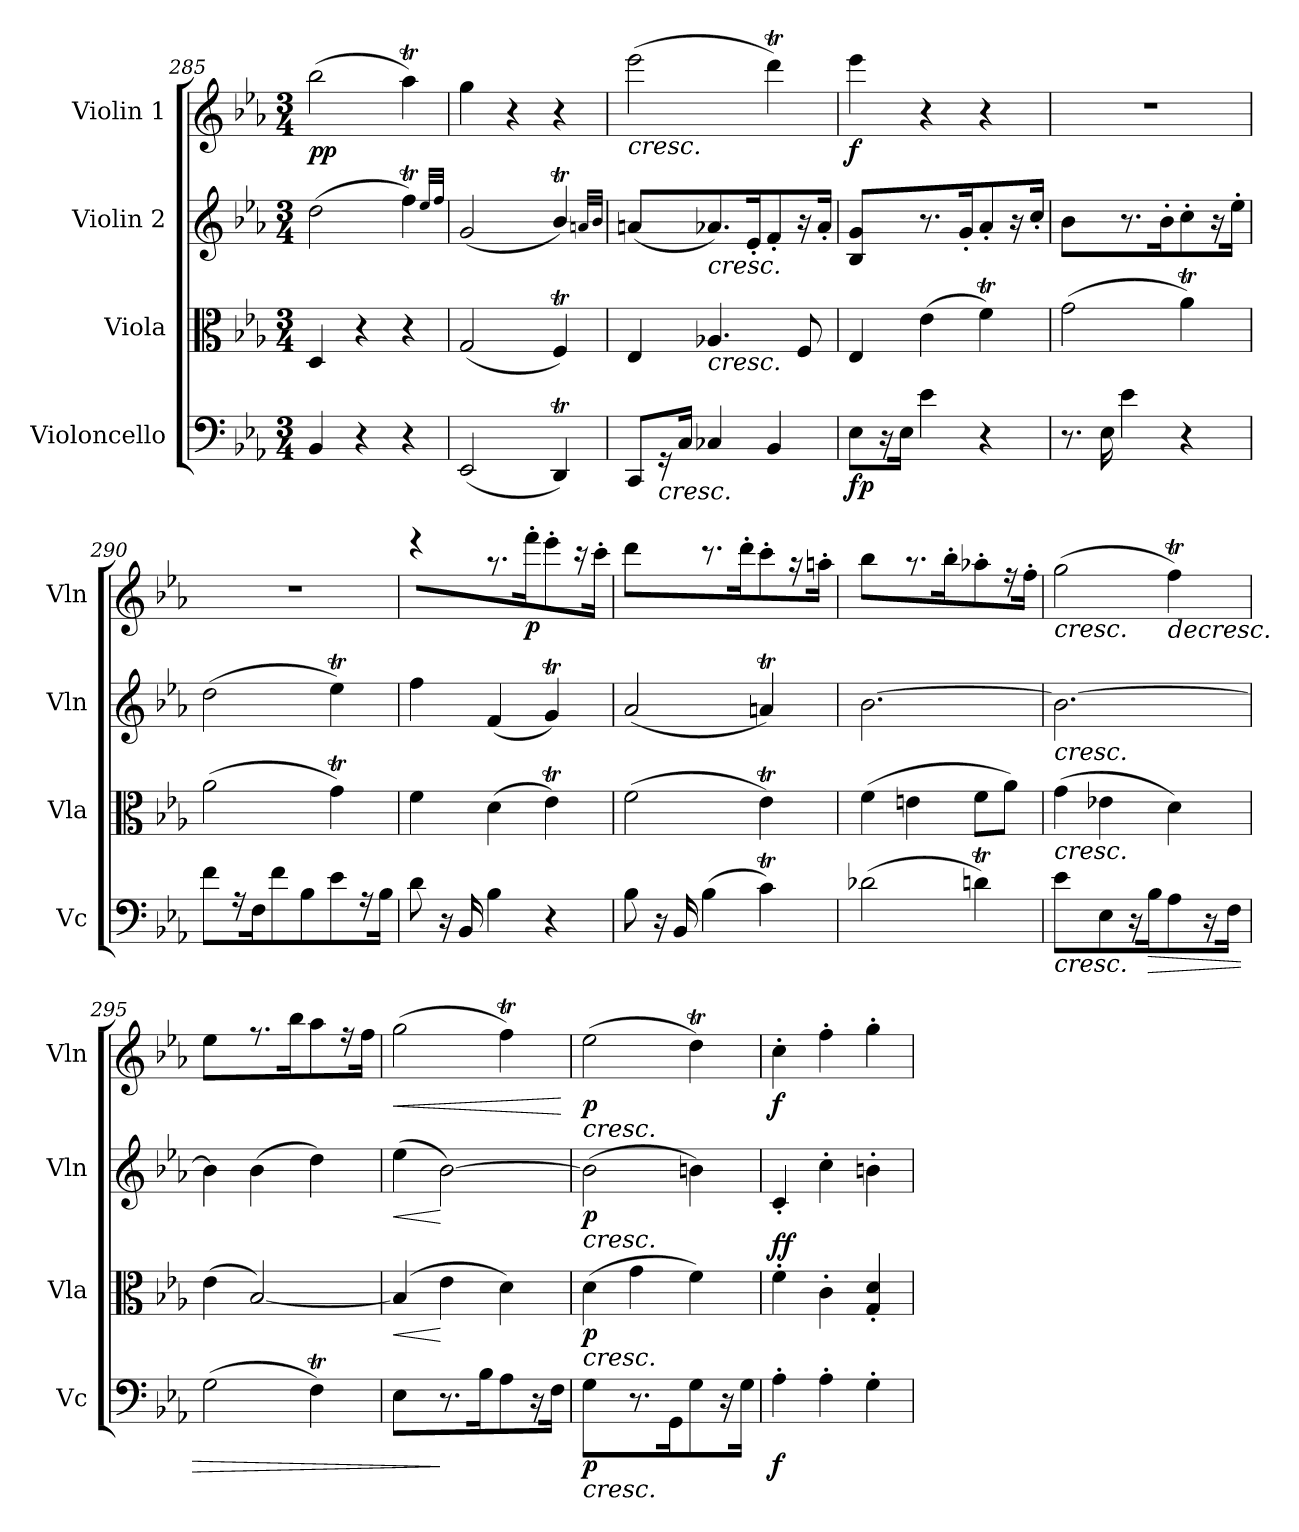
**kern	**dynam	**kern	**dynam	**kern	**dynam	**kern	**dynam
*part4	*part4	*part3	*part3	*part2	*part2	*part1	*part1
*staff4	*staff4	*staff3	*staff3	*staff2	*staff2	*staff1	*staff1
*I"Violoncello	*	*I"Viola	*	*I"Violin 2	*	*I"Violin 1	*
*I'Vc	*	*I'Vla	*	*I'Vln	*	*I'Vln	*
*clefF4	*	*clefC3	*	*clefG2	*	*clefG2	*
*k[b-e-a-]	*	*k[b-e-a-]	*	*k[b-e-a-]	*	*k[b-e-a-]	*
*M3/4	*	*M3/4	*	*M3/4	*	*M3/4	*
=285	=285	=285	=285	=285	=285	=285	=285
!	!	!	!	!	!	!	!LO:DY:b
4BB-/	.	4D/	.	(2dd\	.	(2bb-\	pp
4r	.	4r	.	.	.	.	.
4r	.	4r	.	4ffT\)	.	4aa-T\)	.
.	.	.	.	32qee-/LLL	.	.	.
.	.	.	.	32qff/JJJ	.	.	.
=286	=286	=286	=286	=286	=286	=286	=286
(<2EE-/	.	(2G/	.	(2g/	.	4gg\	.
.	.	.	.	.	.	4r	.
4DDt/)	.	4FT/)	.	4b-T/)	.	4r	.
.	.	.	.	32qan/LLL	.	.	.
.	.	.	.	32qb-/JJJ	.	.	.
=287	=287	=287	=287	=287	=287	=287	=287
!	!	!	!	!	!	!LO:TX:b:i:t=cresc.	!
8CC/L	.	4E-/	.	(4an/	.	(2eee-\	.
!LO:TX:b:i:t=cresc.	!	!	!	!	!	!	!
16r	.	.	.	.	.	.	.
16C/JJ	.	.	.	.	.	.	.
!	!	!	!	!LO:TX:b:i:t=cresc.	!	!	!
!	!	!LO:TX:b:i:t=cresc.	!	!	!	!	!
4C-X/	.	4.A-X/	.	8.a-X/L)	.	.	.
.	.	.	.	16e-'/Jk	.	.	.
4BB-/	.	.	.	8f'/L	.	4dddt\)	.
.	.	8F/	.	16r	.	.	.
.	.	.	.	16a-'/JJ	.	.	.
=288	=288	=288	=288	=288	=288	=288	=288
!	!LO:DY:b	!	!LO:DY:a	!	!	!	!
!	!	!	!LO:DY:n=1:a	!	!	!	!
!	!	!	!LO:DY:n=2:b	!	!	!	!LO:DY:b
8E-\L	fp	4E-/	fp fp fp	4B-/ 4g/	.	4eee-\	f
16r	.	.	.	.	.	.	.
16E-\JJ	.	.	.	.	.	.	.
4e-\	.	(4e-\	.	8.r	.	4r	.
.	.	.	.	16g'/KL	.	.	.
4r	.	4fT\)	.	8a-'/	.	4r	.
.	.	.	.	16r	.	.	.
.	.	.	.	16cc'/JJ	.	.	.
!!LO:PB:g=z
=289	=289	=289	=289	=289	=289	=289	=289
8.r	.	(2g\	.	4b-\	.	2.r	.
16E-\	.	.	.	.	.	.	.
4e-\	.	.	.	8.r	.	.	.
.	.	.	.	16b-'\KL	.	.	.
4r	.	4a-T\)	.	8cc'\	.	.	.
.	.	.	.	16r	.	.	.
.	.	.	.	16ee-'\JJ	.	.	.
=290	=290	=290	=290	=290	=290	=290	=290
8f\L	.	(2a-\	.	(2dd\	.	2.r	.
16r	.	.	.	.	.	.	.
16F\JJ	.	.	.	.	.	.	.
8f\L	.	.	.	.	.	.	.
8B-\J	.	.	.	.	.	.	.
8e-\L	.	4gt\)	.	4ee-T\)	.	.	.
16r	.	.	.	.	.	.	.
16B-\JJ	.	.	.	.	.	.	.
=291	=291	=291	=291	=291	=291	=291	=291
8d\	.	4f\	.	4ff\	.	4r	.
16r	.	.	.	.	.	.	.
16BB-/	.	.	.	.	.	.	.
4B-\	.	(4d\	.	(4f/	.	8.r	.
!	!	!	!	!	!	!	!LO:DY:b
.	.	.	.	.	.	16fff'\KL	p
4r	.	4e-T\)	.	4gt/)	.	8eee-'\	.
.	.	.	.	.	.	16r	.
.	.	.	.	.	.	16ccc'\JJ	.
=292	=292	=292	=292	=292	=292	=292	=292
8B-\	.	(2f\	.	(2a-/	.	4ddd\	.
16r	.	.	.	.	.	.	.
16BB-/	.	.	.	.	.	.	.
(>4B-\	.	.	.	.	.	8.r	.
.	.	.	.	.	.	16ddd'\KL	.
4cT\)	.	4e-T\)	.	4ant/)	.	8ccc'\	.
.	.	.	.	.	.	16r	.
.	.	.	.	.	.	16aan'\JJ	.
=293	=293	=293	=293	=293	=293	=293	=293
(2d-X\	.	(4f\	.	[>2.b-\	.	4bb-\	.
.	.	4en\	.	.	.	8.r	.
.	.	.	.	.	.	16bb-'\KL	.
4dnt\)	.	8f\L	.	.	.	8aa-X'\	.
.	.	8a-\J)	.	.	.	16r	.
.	.	.	.	.	.	16ff'\JJ	.
=294	=294	=294	=294	=294	=294	=294	=294
!	!LO:HP:b	!	!LO:HP:b	!	!LO:HP:b	!	!LO:HP:b
*	*	*^	*	*^	*	*	*
4e-\	<	(4g\	4ryy	<	2.b-\_	4.ryy	<	(2gg\	<
8E-\L	.	4e-X\	8ryy	.	.	.	.	.	.
16r	.	.	8ryy	.	.	4.ryy	.	.	.
!	!LO:HP:b	!	!	!	!	!	!	!	!
16B-\JJ	>	.	.	.	.	.	.	.	.
!	!	!	!	!	!	!	!	!	!LO:HP:b
8A-\L	.	4d\)	4ryy	.	.	.	.	4ffT\)	>
16r	.	.	.	.	.	.	.	.	.
16F\JJ	.	.	.	.	.	.	.	.	.
*	*	*v	*v	*	*	*	*	*	*
*	*	*	*	*v	*v	*	*	*
.	.	.	.	.	.	.	[
!!LO:LB:g=z
=295	=295	=295	=295	=295	=295	=295	=295
(>2G\	.	(4e-\	.	4b-\]	.	4ee-\	.
.	.	[2B-/)	.	(4b-\	.	8.r	.
.	.	.	.	.	.	16bb-\KL	.
4FT\)	[	.	.	4dd\)	.	8aa-\	.
.	.	.	.	.	.	16r	.
.	.	.	.	.	.	16ff\JJ	.
!!LO:LB:g=z
=296	=296	=296	=296	=296	=296	=296	=296
!	!	!	!LO:HP:b	!	!LO:HP:b	!	!LO:HP:b
4E-\	.	(4B-/]	<	(4ee-\	<	(2gg\	<
8.r	]	4e-\	[	[2b-\)	[	.	.
16B-\KL	.	.	.	.	.	.	.
8A-\	.	4d\)	[	.	.	4ffT\)	]
16r	.	.	.	.	.	.	.
16F\JJ	.	.	.	.	.	.	.
.	.	.	.	.	[	.	[
=297	=297	=297	=297	=297	=297	=297	=297
!	!	!	!	!	!	!LO:TX:b:i:t=cresc.	!
!	!	!	!	!LO:TX:b:i:t=cresc.	!	!	!
!	!	!LO:TX:b:i:t=cresc.	!	!	!	!	!
!LO:TX:b:i:t=cresc.	!	!	!	!	!	!	!
!	!LO:DY:b	!	!LO:DY:b	!	!LO:DY:b	!	!LO:DY:b
4G\	p	(4d\	p	(2b-\]	p	(2ee-\	p
8.r	.	4g\	.	.	.	.	.
16GG/	.	.	.	.	.	.	.
8G\L	.	4f\)	.	4bn\)	.	4ddt\)	.
16r	.	.	.	.	.	.	.
16G\JJ	.	.	.	.	.	.	.
=298	=298	=298	=298	=298	=298	=298	=298
!	!LO:DY:b	!	!LO:DY:a	!	!	!	!
!	!	!	!LO:DY:n=1:b	!	!	!	!LO:DY:b
4A-'\	f	4f'\	f f	4c'/	.	4cc'\	f
4A-'\	.	4c'\	.	4cc'\	.	4ff'\	.
4G'\	.	4G/' 4d/'	.	4bn'\	.	4gg'\	.
=	=	=	=	=	=	=	=
*-	*-	*-	*-	*-	*-	*-	*-
